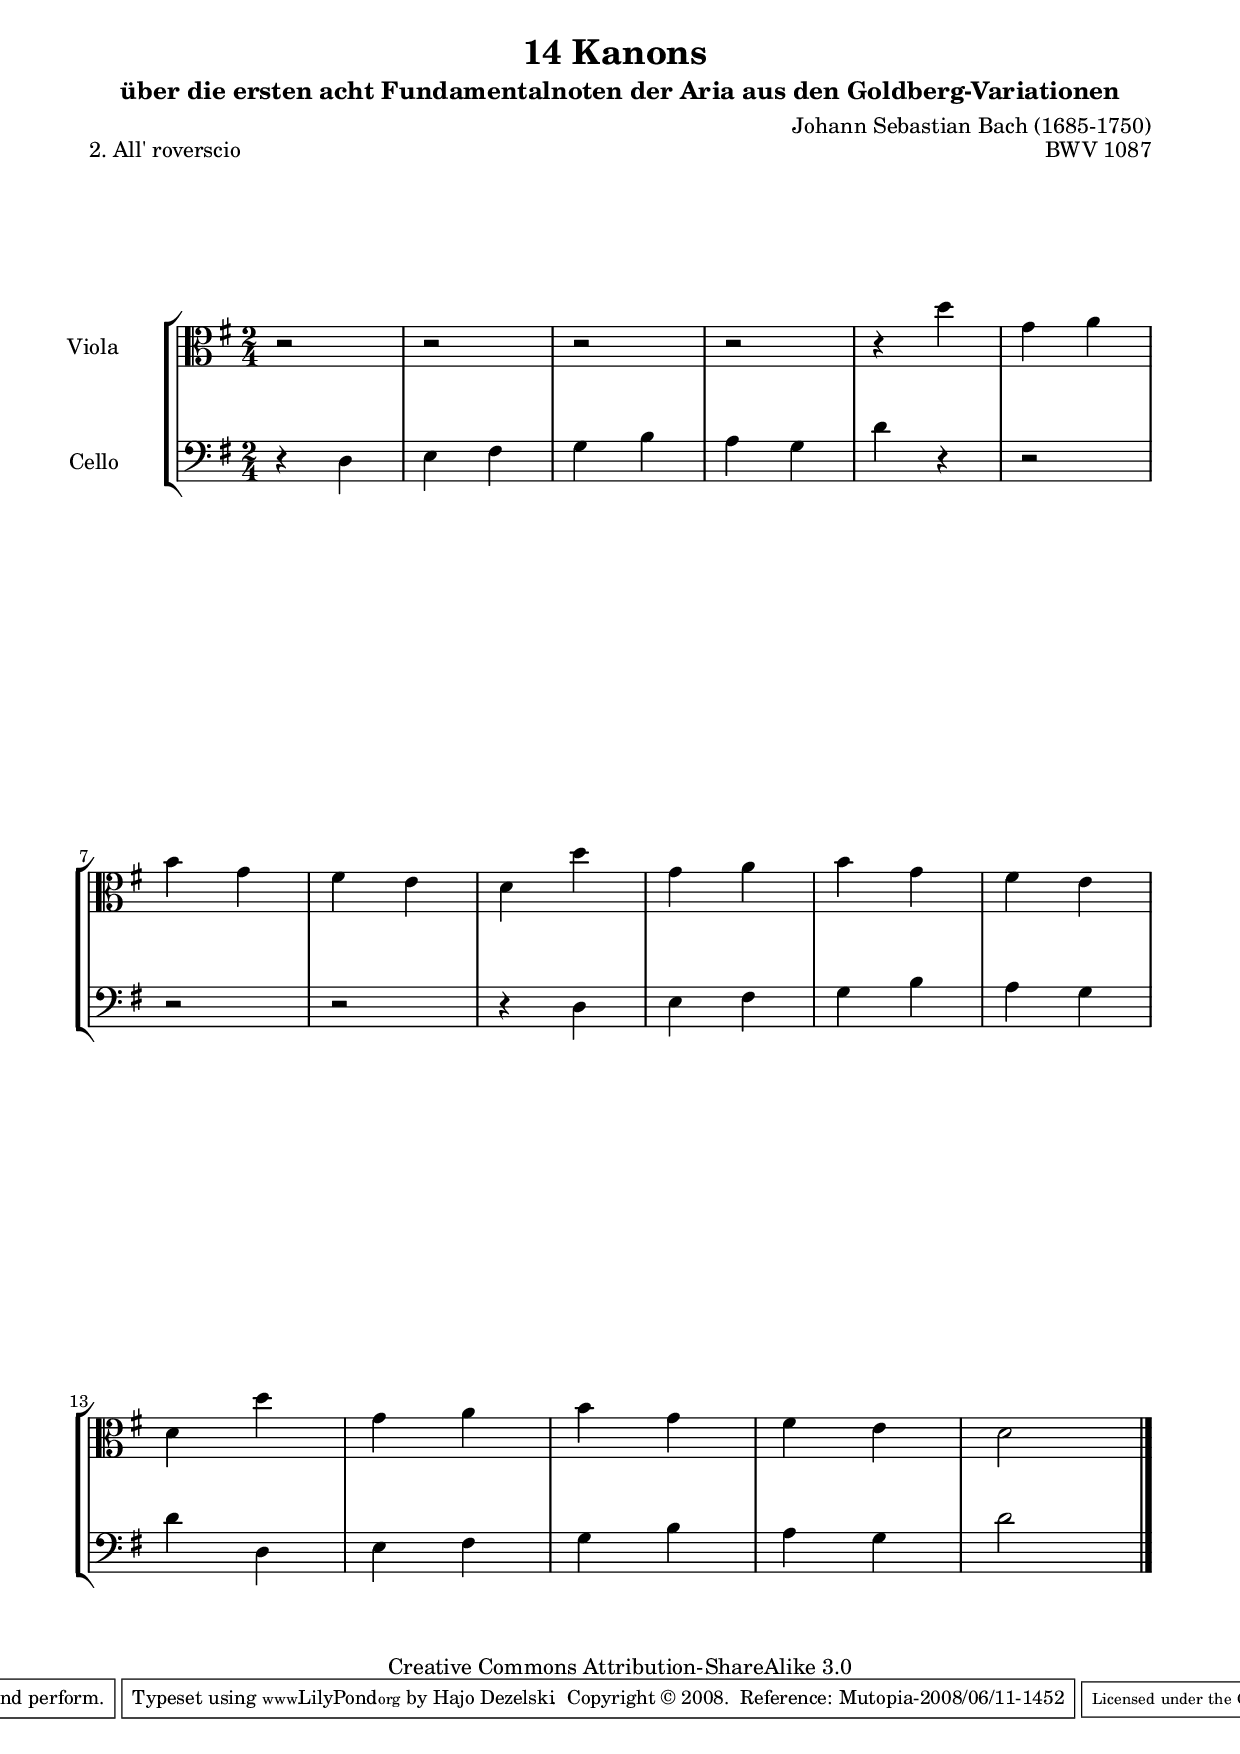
\version "2.11.46"

\paper {
    page-top-space = #0.0
    %indent = 0.0
    line-width = 18.0\cm
    ragged-bottom = ##f
    ragged-last-bottom = ##f
}

% #(set-default-paper-size "a4")

#(set-global-staff-size 19)

\header {
        title = "14 Kanons "
        subtitle = "über die ersten acht Fundamentalnoten der Aria aus den Goldberg-Variationen"
        piece = "2. All' roverscio "
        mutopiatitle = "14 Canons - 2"
        composer = "Johann Sebastian Bach (1685-1750)"
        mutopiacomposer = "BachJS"
        opus = "BWV 1087"
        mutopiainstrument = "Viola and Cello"
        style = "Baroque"
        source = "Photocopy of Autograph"
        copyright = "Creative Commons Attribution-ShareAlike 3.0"
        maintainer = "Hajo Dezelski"
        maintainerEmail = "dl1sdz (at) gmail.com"
	
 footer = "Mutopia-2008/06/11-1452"
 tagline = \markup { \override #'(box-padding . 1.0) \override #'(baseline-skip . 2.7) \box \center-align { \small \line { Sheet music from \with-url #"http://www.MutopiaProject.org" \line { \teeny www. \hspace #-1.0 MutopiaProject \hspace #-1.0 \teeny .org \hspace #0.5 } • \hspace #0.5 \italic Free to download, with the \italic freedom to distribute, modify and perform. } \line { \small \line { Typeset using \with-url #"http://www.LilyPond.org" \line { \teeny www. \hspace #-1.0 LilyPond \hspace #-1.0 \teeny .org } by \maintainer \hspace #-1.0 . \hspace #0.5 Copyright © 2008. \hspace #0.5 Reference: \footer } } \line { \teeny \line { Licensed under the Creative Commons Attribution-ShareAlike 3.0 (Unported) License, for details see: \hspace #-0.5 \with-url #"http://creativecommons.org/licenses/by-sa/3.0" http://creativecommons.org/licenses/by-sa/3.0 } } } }
}

	
     global= {
       \time 2/4
       \key g \major
     }
 

     viola = \new Voice { \relative c' {
       \set Staff.instrumentName = "Viola       "
       \set Staff.midiInstrument = "viola"
       \clef alto
       	r2 | % 1
	r2 | % 2
	r2 | % 3
	r2 | % 4
	r4 d'4 | % 5 ---
	g,4 a | % 6
	b4 g | % 7
	fis4 e | % 8
	d4 d' | % 9 ---
	g,4 a | % 10
	b4 g | % 11
	fis4 e | % 12
	d4 d' | % 13 ---
	g,4 a | % 14
	b4 g | % 15
	fis4 e | % 16
	d2 \bar "|." }}

     cello = \new Voice { \relative c {
       \set Staff.instrumentName = "Cello       "
       \set Staff.midiInstrument = "cello"
       \clef bass
       r4 d4 | % 1
       e4 fis | % 2
       g4 b | % 3
       a4 g | % 4
       d'4 r4 | % 5
       r2 | % 6
       r2 | % 7
       r2 | % 8
       r4 d,4 | % 9
       e4 fis | % 10
       g4 b | % 11
       a4 g | % 12
       d'4 d, | % 13
       e4 fis | % 14
       g4 b | % 15
       a4 g | % 16
       d'2  \bar "|."}}

     \score {
        \new StaffGroup <<
           \new Staff << \global \viola >>
           \new Staff << \global \cello >>
        >>
        \layout { }
        \midi { }
     }
